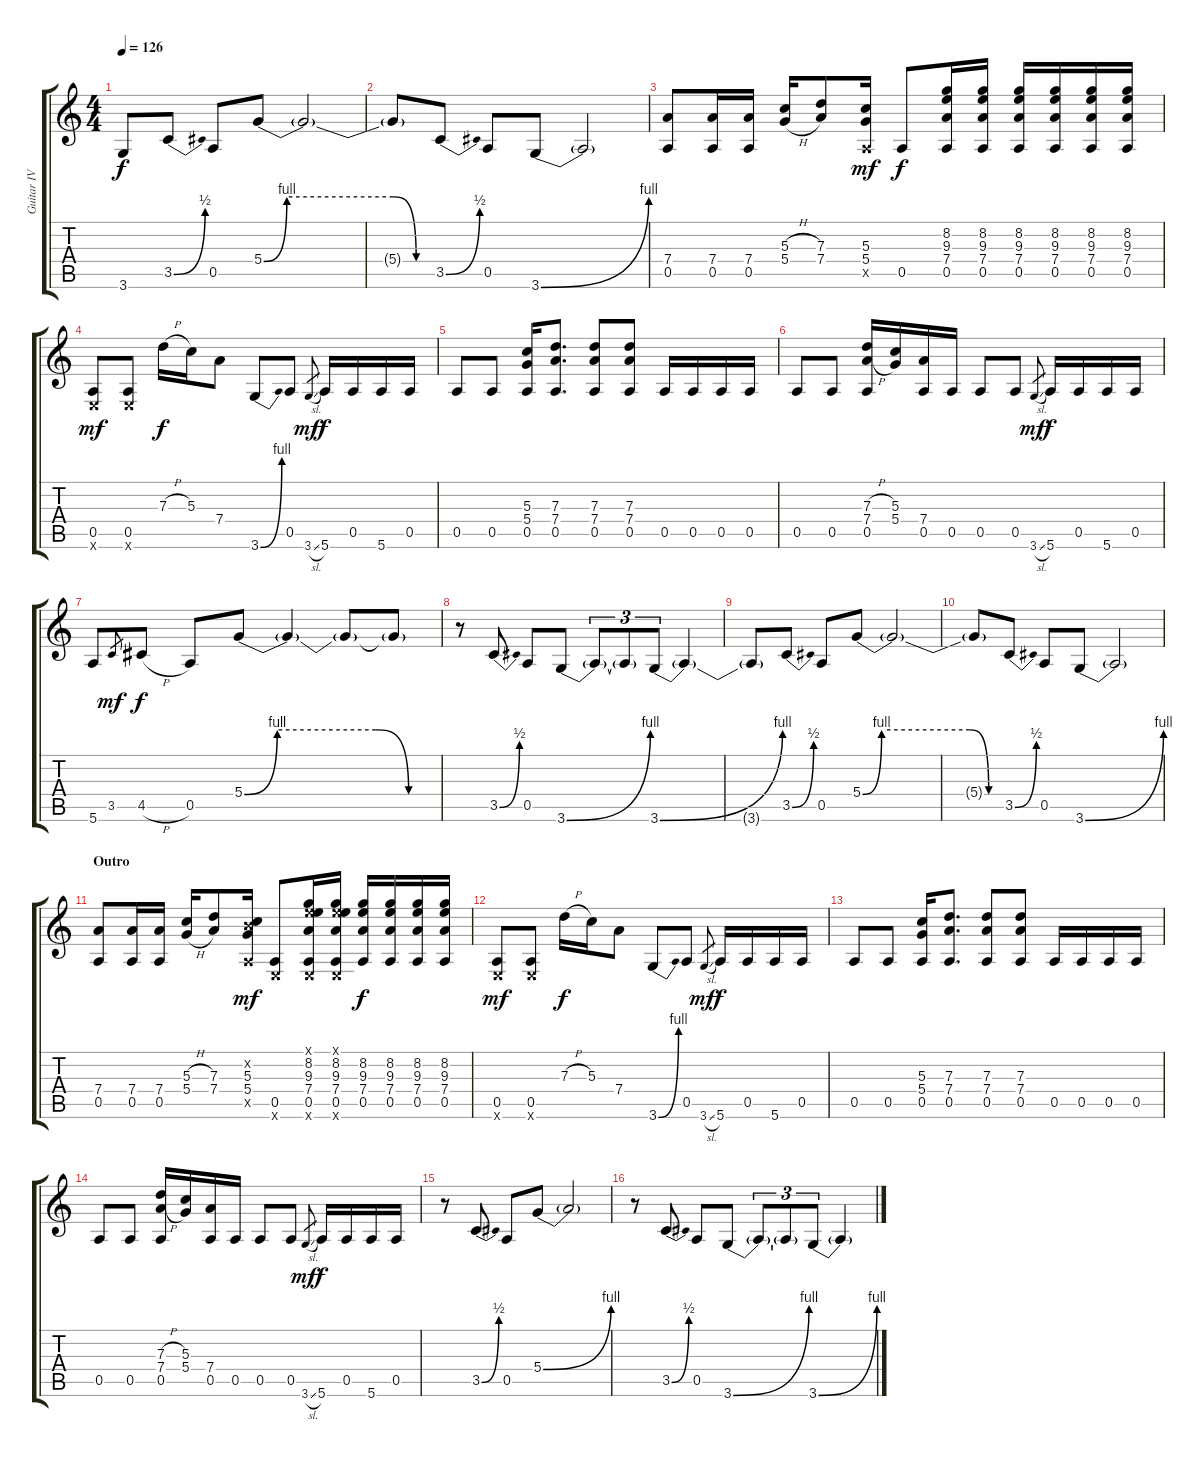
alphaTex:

\track ("Guitar IV" "Guitar IV") {instrument overdrivenguitar}
\staff {score tabs}
\tuning (E4 B3 G3 D3 A2 E2) {hide}
\ts (4 4)
\tempo 126
\clef g2
\ks c
3.6{t}.8{dy f} 3.5{be (bend 0 0 60 2)}.8 0.5.8 5.4{be (custom 0 0 8 4 45 4 53 0 60 0)}.8 5.4{t}.2 |
5.4{t}.8 3.5{be (bend 0 0 60 2)}.8 0.5.8 3.6{be (bend 0 0 60 4)}.8 3.6{t}.2 |
(7.4 0.5).8 (7.4 0.5).16 (7.4 0.5).16 (5.3{h} 5.4{h}).16 (7.3 7.4).8 (5.3 5.4 0.5{x}).16{dy mf} 0.5.8{dy f} (8.2 9.3 7.4 0.5).16 (8.2 9.3 7.4 0.5).16 (8.2 9.3 7.4 0.5).16 (8.2 9.3 7.4 0.5).16 (8.2 9.3 7.4 0.5).16 (8.2 9.3 7.4 0.5).16 |
(0.5 0.6{x}).8{dy mf} (0.5 0.6{x}).8 7.3{h}.16{dy f} 5.3.16 7.4.8 3.6{be (bend 0 0 60 4)}.8 0.5.8 3.6{sl}.8{gr dy mf} 5.6.16{dy f} 0.5.16 5.6.16 0.5.16 |
0.5.8 0.5.8 (5.3 5.4 0.5).16 (7.3 7.4 0.5).8{d} (7.3 7.4 0.5).8 (7.3 7.4 0.5).8 0.5.16 0.5.16 0.5.16 0.5.16 |
0.5.8 0.5.8 (7.3{h} 7.4{h} 0.5).16 (5.3 5.4).16 (7.4 0.5).16 0.5.16 0.5.8 0.5.8 3.6{sl}.8{gr dy mf} 5.6.16{dy f} 0.5.16 5.6.16 0.5.16 |
5.6.8 3.5.8{gr dy mf} 4.5{h}.8{dy f} 0.5.8 5.4{be (custom 0 0 10 4 40 4 50 0 60 0)}.8 5.4{t}.4 5.4{t}.8 5.4{t}.8 |
r.8 3.5{be (bend 0 0 60 2)}.8 0.5.8 3.6{be (bend 0 0 60 4)}.8 3.6{t}.8{tu (3 2)} 3.6{t}.8{tu (3 2)} 3.6{be (bend 0 0 60 4)}.8{tu (3 2)} 3.6{t}.4 |
3.6{t}.8 3.5{be (bend 0 0 60 2)}.8 0.5.8 5.4{be (custom 0 0 8 4 45 4 53 0 60 0)}.8 5.4{t}.2 |
5.4{t}.8 3.5{be (bend 0 0 60 2)}.8 0.5.8 3.6{be (bend 0 0 60 4)}.8 3.6{t}.2 |
\section ("" "Outro")
(7.4 0.5).8 (7.4 0.5).16 (7.4 0.5).16 (5.3{h} 5.4{h}).16 (7.3 7.4).8 (0.2{x} 5.3 5.4 0.5{x}).16{dy mf} (0.5 0.6{x}).8 (0.1{x} 8.2 9.3 7.4 0.5 0.6{x}).16 (0.1{x} 8.2 9.3 7.4 0.5 0.6{x}).16 (8.2 9.3 7.4 0.5).16{dy f} (8.2 9.3 7.4 0.5).16 (8.2 9.3 7.4 0.5).16 (8.2 9.3 7.4 0.5).16 |
(0.5 0.6{x}).8{dy mf} (0.5 0.6{x}).8 7.3{h}.16{dy f} 5.3.16 7.4.8 3.6{be (bend 0 0 60 4)}.8 0.5.8 3.6{sl}.8{gr dy mf} 5.6.16{dy f} 0.5.16 5.6.16 0.5.16 |
0.5.8 0.5.8 (5.3 5.4 0.5).16 (7.3 7.4 0.5).8{d} (7.3 7.4 0.5).8 (7.3 7.4 0.5).8 0.5.16 0.5.16 0.5.16 0.5.16 |
0.5.8 0.5.8 (7.3{h} 7.4{h} 0.5).16 (5.3 5.4).16 (7.4 0.5).16 0.5.16 0.5.8 0.5.8 3.6{sl}.8{gr dy mf} 5.6.16{dy f} 0.5.16 5.6.16 0.5.16 |
r.8 3.5{be (bend 0 0 60 2)}.8 0.5.8 5.4{be (bend 0 0 60 4)}.8 5.4{t}.2 |
r.8 3.5{be (bend 0 0 60 2)}.8 0.5.8 3.6{be (bend 0 0 60 4)}.8 3.6{t}.8{tu (3 2)} 3.6{t}.8{tu (3 2)} 3.6{be (bend 0 0 60 4)}.8{tu (3 2)} 3.6{t}.4
